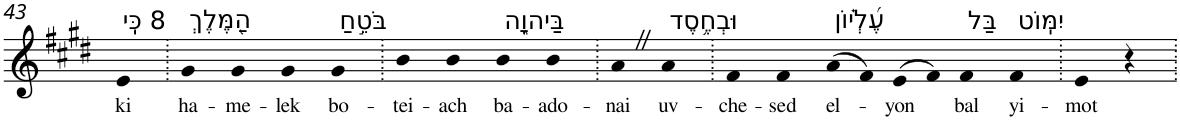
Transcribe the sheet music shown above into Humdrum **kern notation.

**kern	**text
*part1	*part1
*staff1	*staff1
*I"Piano	*
*I'Pno	*
!!LO:PB:g=z
*clefG2	*
*k[f#c#g#d#]	*
*E:	*
=43	=43
!LO:TX:a:t=8 כִּֽי	!
!	!LO:LY:b
4e	ki
=44.	=44.
!LO:TX:a:t=הַ֭מֶּלֶךְ	!
!	!LO:LY:b
4g#	ha-
!	!LO:LY:b
4g#	-me-
!	!LO:LY:b
4g#	-lek
!LO:TX:a:t=בֹּטֵ֣חַ	!
!	!LO:LY:b
4g#	bo-
=45.	=45.
!	!LO:LY:b
4b	-tei-
!	!LO:LY:b
4b	-ach
!LO:TX:a:t=בַּיהוָ֑ה	!
!	!LO:LY:b
4b	ba-
!	!LO:LY:b
4b	-ado-
=46.	=46.
!	!LO:LY:b
4aZ	-nai
!LO:TX:a:t=וּבְחֶ֥סֶד	!
!	!LO:LY:b
4a	uv-
=47.	=47.
!	!LO:LY:b
4f#	-che-
!	!LO:LY:b
4f#	-sed
!LO:TX:a:t=עֶ֝לְי֗וֹן	!
!	!LO:LY:b
(>8a	el-
8f#)	.
!	!LO:LY:b
(>8e	-yon
8f#)	.
!LO:TX:a:t=בַּל	!
!	!LO:LY:b
4f#	bal
!LO:TX:a:t=יִמּֽוֹט	!
!	!LO:LY:b
4f#	yi-
=48.	=48.
!	!LO:LY:b
4e	-mot
4r	.
=.	=.
*-	*-
